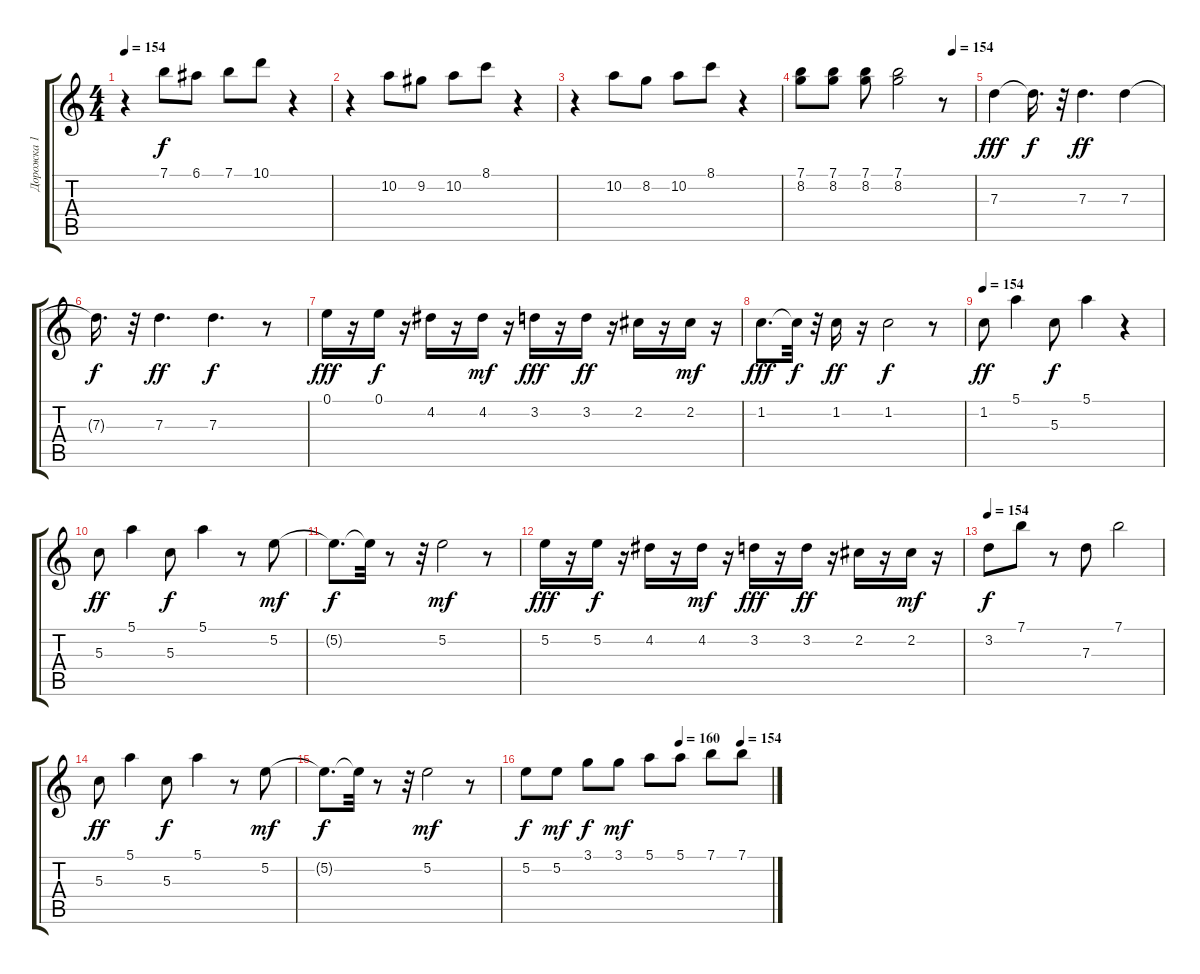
\track ("Дорожка 1" "Дорожка 1") {instrument distortionguitar}
\staff {score tabs}
\tuning (E4 B3 G3 D3 A2 E2) {hide}
\ts (4 4)
\tempo 154
\clef g2
\ks c
r.4{dy f} 7.1.8 6.1.8 7.1.8 10.1.8 r.4 |
r.4 10.2.8 9.2.8 10.2.8 8.1.8 r.4 |
r.4 10.2.8 8.2.8 10.2.8 8.1.8 r.4 |
\tempo (154 0.875)
(7.1 8.2).8 (7.1 8.2).8 (7.1 8.2).8 (7.1 8.2).2 r.8 |
7.3.4{dy fff} 7.3{t}.16{d dy f} r.32 7.3.4{d dy ff} 7.3.4 |
7.3{t}.16{d dy f} r.32 7.3.4{d dy ff} 7.3.4{d dy f} r.8 |
0.1.16{dy fff} r.16 0.1.16{dy f} r.16 4.2.16 r.16 4.2.16{dy mf} r.16 3.2.16{dy fff} r.16 3.2.16{dy ff} r.16 2.2.16 r.16 2.2.16{dy mf} r.16 |
1.2.8{d dy fff} 1.2{t}.32{dy f} r.32 1.2.16{dy ff} r.16 1.2.2{dy f} r.8 |
\tempo 154
1.2.8{dy ff} 5.1.4 5.3.8{dy f} 5.1.4 r.4 |
5.3.8{dy ff} 5.1.4 5.3.8{dy f} 5.1.4 r.8 5.2.8{dy mf} |
5.2{t}.8{d dy f} 5.2{t}.32 r.8 r.32 5.2.2{dy mf} r.8 |
5.2.16{dy fff} r.16 5.2.16{dy f} r.16 4.2.16 r.16 4.2.16{dy mf} r.16 3.2.16{dy fff} r.16 3.2.16{dy ff} r.16 2.2.16 r.16 2.2.16{dy mf} r.16 |
\tempo 154
3.2.8{dy f} 7.1.8 r.8 7.3.8 7.1.2 |
5.3.8{dy ff} 5.1.4 5.3.8{dy f} 5.1.4 r.8 5.2.8{dy mf} |
5.2{t}.8{d dy f} 5.2{t}.32 r.8 r.32 5.2.2{dy mf} r.8 |
\tempo (160 0.625)
\tempo (154 0.875)
5.2.8{dy f} 5.2.8{dy mf} 3.1.8{dy f} 3.1.8{dy mf} 5.1.8 5.1.8 7.1.8 7.1.8
